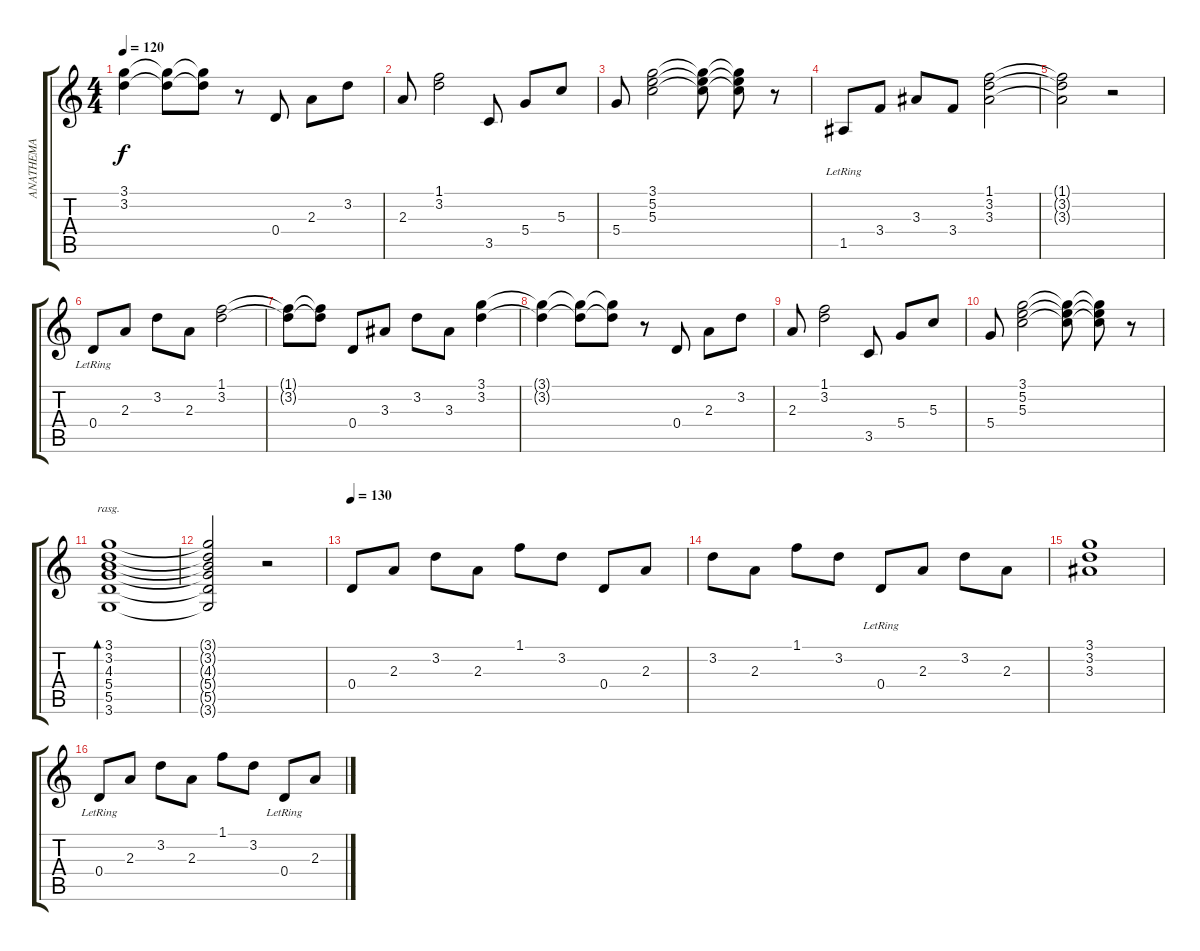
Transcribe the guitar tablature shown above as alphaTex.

\track ("ANATHEMA" "ANATHEMA") {instrument acousticguitarnylon}
\staff {score tabs}
\tuning (E4 B3 G3 D3 A2 E2) {hide}
\ts (4 4)
\tempo 120
\clef g2
\ks c
(3.1{t} 3.2{t}).4{dy f} (3.1{t} 3.2{t}).8 (3.1{t} 3.2{t}).8 r.8 0.4.8 2.3.8 3.2.8 |
2.3.8 (1.1 3.2).2 3.5.8 5.4.8 5.3.8 |
5.4.8 (3.1 5.2 5.3).2 (3.1{t} 5.2{t} 5.3{t}).8 (3.1{t} 5.2{t} 5.3{t}).8 r.8 |
1.5{lr}.8 3.4.8 3.3.8 3.4.8 (1.1 3.2 3.3).2 |
(1.1{t} 3.2{t} 3.3{t}).2 r.2 |
0.4{lr}.8 2.3.8 3.2.8 2.3.8 (1.1 3.2).2 |
(1.1{t} 3.2{t}).8 (1.1{t} 3.2{t}).8 0.4.8 3.3.8 3.2.8 3.3.8 (3.1 3.2).4 |
(3.1{t} 3.2{t}).4 (3.1{t} 3.2{t}).8 (3.1{t} 3.2{t}).8 r.8 0.4.8 2.3.8 3.2.8 |
2.3.8 (1.1 3.2).2 3.5.8 5.4.8 5.3.8 |
5.4.8 (3.1 5.2 5.3).2 (3.1{t} 5.2{t} 5.3{t}).8 (3.1{t} 5.2{t} 5.3{t}).8 r.8 |
(3.1 3.2 4.3 5.4 5.5 3.6).1{bd 240 rasg ii} |
(3.1{t} 3.2{t} 4.3{t} 5.4{t} 5.5{t} 3.6{t}).2 r.2 |
\tempo 130
0.4.8 2.3.8 3.2.8 2.3.8 1.1.8 3.2.8 0.4.8 2.3.8 |
3.2.8 2.3.8 1.1.8 3.2.8 0.4{lr}.8 2.3.8 3.2.8 2.3.8 |
(3.1 3.2 3.3).1 |
0.4{lr}.8 2.3.8 3.2.8 2.3.8 1.1.8 3.2.8 0.4{lr}.8 2.3.8
